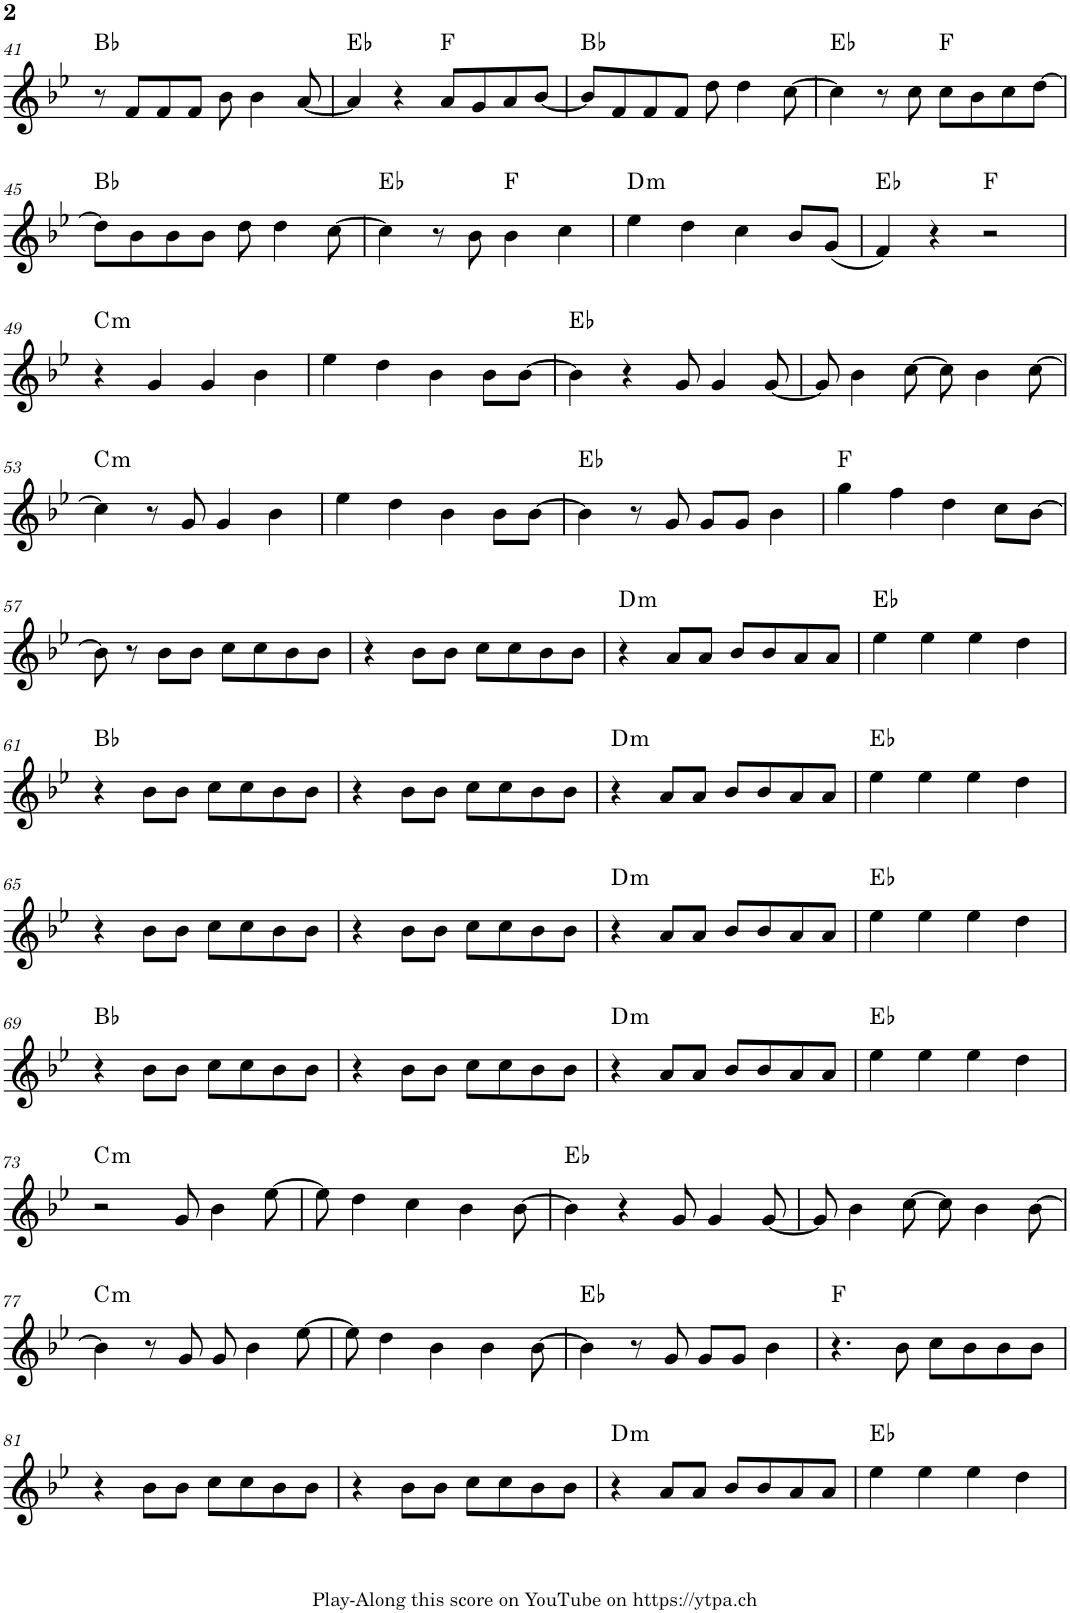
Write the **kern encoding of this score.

**kern	**harte
*part1	*part1
*staff1	*
*I"Piano	*
*I'Pno.	*
!!LO:PB:g=z
*clefG2	*
*k[b-e-]	*
*M4/4	*
=41	=41
8r	Bb:maj
8f/L	.
8f/	.
8f/J	.
8b-\	.
4b-\	.
[8a/	.
=42	=42
4a/]	Eb:maj
4r	.
8a/L	F:maj
8g/	.
8a/	.
[8b-/J	.
=43	=43
8b-/L]	Bb:maj
8f/	.
8f/	.
8f/J	.
8dd\	.
4dd\	.
[8cc\	.
=44	=44
4cc\]	Eb:maj
8r	.
8cc\	.
8cc\L	F:maj
8b-\	.
8cc\	.
[8dd\J	.
!!LO:LB:g=z
=45	=45
8dd\L]	Bb:maj
8b-\	.
8b-\	.
8b-\J	.
8dd\	.
4dd\	.
[8cc\	.
=46	=46
4cc\]	Eb:maj
8r	.
8b-\	.
4b-\	F:maj
4cc\	.
=47	=47
!	!LO:H:kt=m
4ee-\	D:min
4dd\	.
4cc\	.
8b-/L	.
(8g/J	.
=48	=48
4f/)	Eb:maj
4r	.
2r	F:maj
!!LO:LB:g=z
=49	=49
!	!LO:H:kt=m
4r	C:min
4g/	.
4g/	.
4b-\	.
=50	=50
4ee-\	.
4dd\	.
4b-\	.
8b-\L	.
[8b-\J	.
=51	=51
4b-\]	Eb:maj
4r	.
8g/	.
4g/	.
[8g/	.
=52	=52
8g/]	.
4b-\	.
[8cc\	.
8cc\]	.
4b-\	.
[8cc\	.
!!LO:LB:g=z
=53	=53
!	!LO:H:kt=m
4cc\]	C:min
8r	.
8g/	.
4g/	.
4b-\	.
=54	=54
4ee-\	.
4dd\	.
4b-\	.
8b-\L	.
[8b-\J	.
=55	=55
4b-\]	Eb:maj
8r	.
8g/	.
8g/L	.
8g/J	.
4b-\	.
=56	=56
4gg\	F:maj
4ff\	.
4dd\	.
8cc\L	.
[8b-\J	.
!!LO:LB:g=z
=57	=57
8b-\]	.
8r	.
8b-\L	.
8b-\J	.
8cc\L	.
8cc\	.
8b-\	.
8b-\J	.
=58	=58
4r	.
8b-\L	.
8b-\J	.
8cc\L	.
8cc\	.
8b-\	.
8b-\J	.
=59	=59
!	!LO:H:kt=m
4r	D:min
8a/L	.
8a/J	.
8b-/L	.
8b-/	.
8a/	.
8a/J	.
=60	=60
4ee-\	Eb:maj
4ee-\	.
4ee-\	.
4dd\	.
!!LO:LB:g=z
=61	=61
4r	Bb:maj
8b-\L	.
8b-\J	.
8cc\L	.
8cc\	.
8b-\	.
8b-\J	.
=62	=62
4r	.
8b-\L	.
8b-\J	.
8cc\L	.
8cc\	.
8b-\	.
8b-\J	.
=63	=63
!	!LO:H:kt=m
4r	D:min
8a/L	.
8a/J	.
8b-/L	.
8b-/	.
8a/	.
8a/J	.
=64	=64
4ee-\	Eb:maj
4ee-\	.
4ee-\	.
4dd\	.
!!LO:LB:g=z
=65	=65
4r	.
8b-\L	.
8b-\J	.
8cc\L	.
8cc\	.
8b-\	.
8b-\J	.
=66	=66
4r	.
8b-\L	.
8b-\J	.
8cc\L	.
8cc\	.
8b-\	.
8b-\J	.
=67	=67
!	!LO:H:kt=m
4r	D:min
8a/L	.
8a/J	.
8b-/L	.
8b-/	.
8a/	.
8a/J	.
=68	=68
4ee-\	Eb:maj
4ee-\	.
4ee-\	.
4dd\	.
!!LO:LB:g=z
=69	=69
4r	Bb:maj
8b-\L	.
8b-\J	.
8cc\L	.
8cc\	.
8b-\	.
8b-\J	.
=70	=70
4r	.
8b-\L	.
8b-\J	.
8cc\L	.
8cc\	.
8b-\	.
8b-\J	.
=71	=71
!	!LO:H:kt=m
4r	D:min
8a/L	.
8a/J	.
8b-/L	.
8b-/	.
8a/	.
8a/J	.
=72	=72
4ee-\	Eb:maj
4ee-\	.
4ee-\	.
4dd\	.
!!LO:LB:g=z
=73	=73
!	!LO:H:kt=m
2r	C:min
8g/	.
4b-\	.
[8ee-\	.
=74	=74
8ee-\]	.
4dd\	.
4cc\	.
4b-\	.
[8b-\	.
=75	=75
4b-\]	Eb:maj
4r	.
8g/	.
4g/	.
[8g/	.
=76	=76
8g/]	.
4b-\	.
[8cc\	.
8cc\]	.
4b-\	.
[8b-\	.
!!LO:LB:g=z
=77	=77
!	!LO:H:kt=m
4b-\]	C:min
8r	.
8g/	.
8g/	.
4b-\	.
[8ee-\	.
=78	=78
8ee-\]	.
4dd\	.
4b-\	.
4b-\	.
[8b-\	.
=79	=79
4b-\]	Eb:maj
8r	.
8g/	.
8g/L	.
8g/J	.
4b-\	.
=80	=80
4.r	F:maj
8b-\	.
8cc\L	.
8b-\	.
8b-\	.
8b-\J	.
!!LO:LB:g=z
=81	=81
4r	.
8b-\L	.
8b-\J	.
8cc\L	.
8cc\	.
8b-\	.
8b-\J	.
=82	=82
4r	.
8b-\L	.
8b-\J	.
8cc\L	.
8cc\	.
8b-\	.
8b-\J	.
=83	=83
!	!LO:H:kt=m
4r	D:min
8a/L	.
8a/J	.
8b-/L	.
8b-/	.
8a/	.
8a/J	.
=84	=84
4ee-\	Eb:maj
4ee-\	.
4ee-\	.
4dd\	.
=	=
*-	*-
